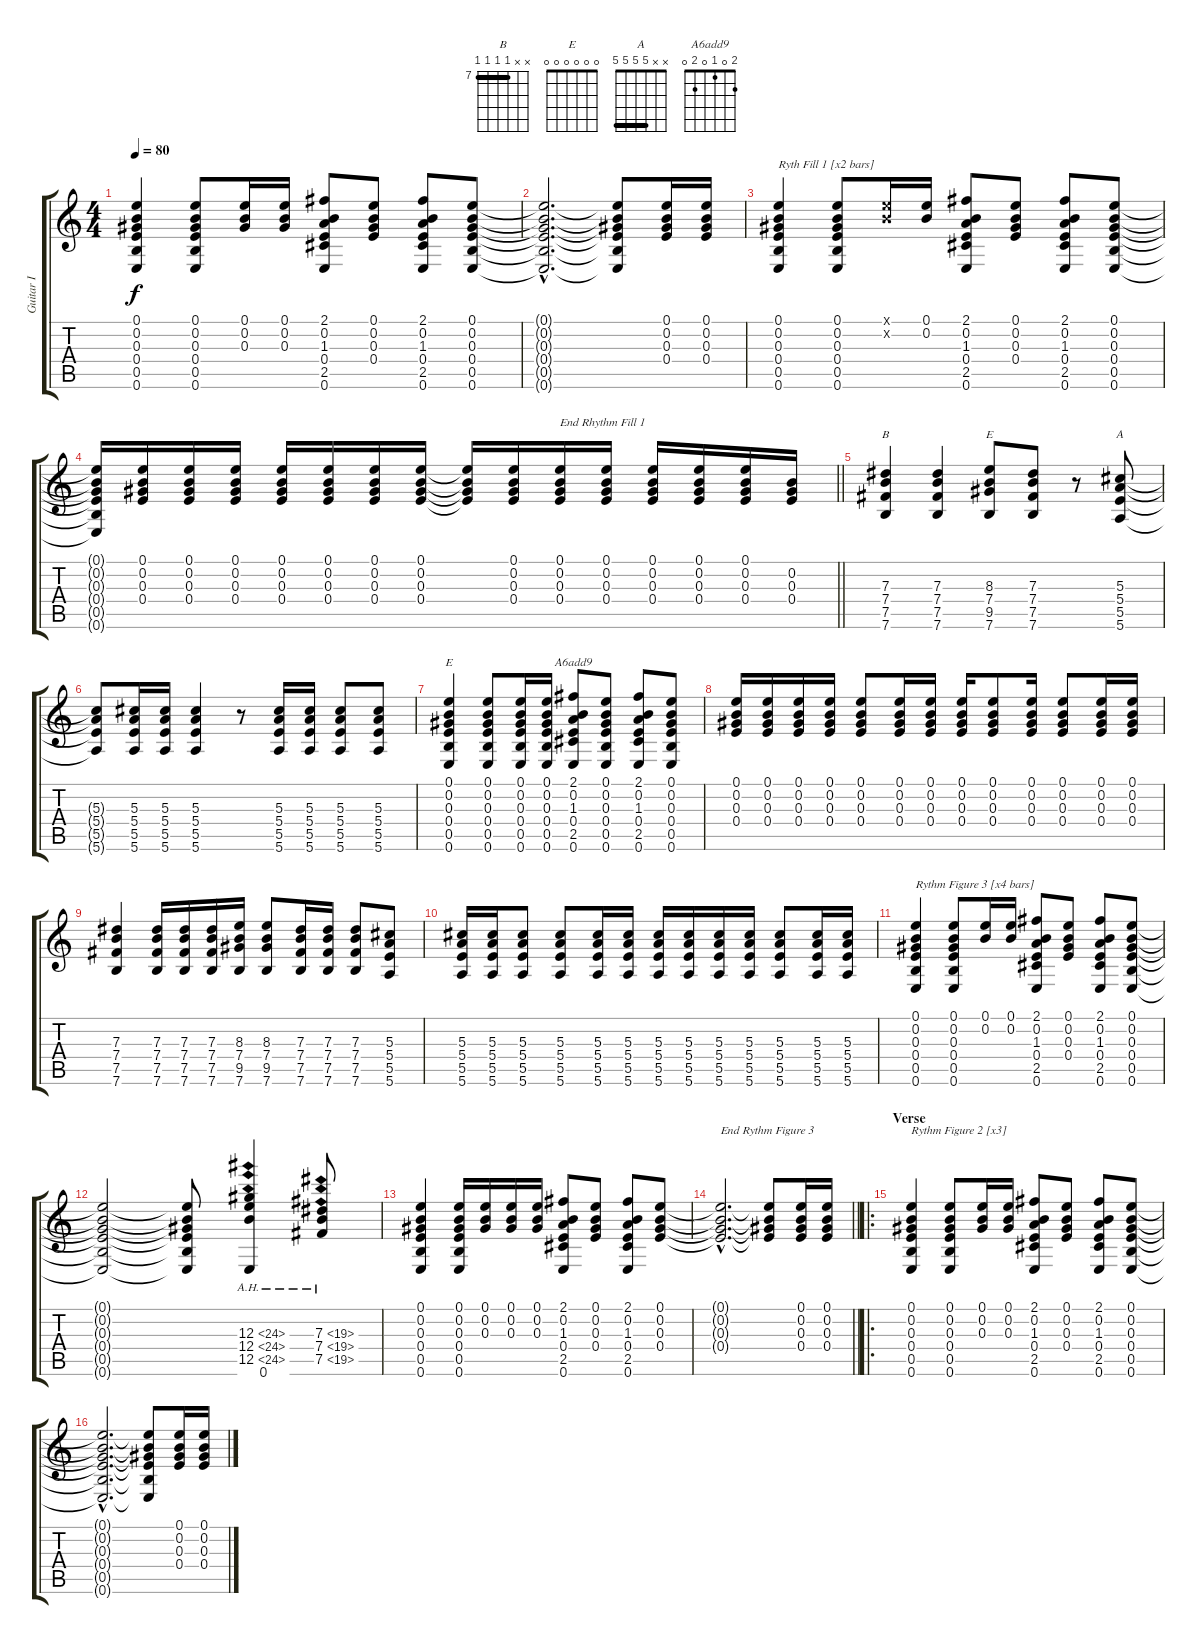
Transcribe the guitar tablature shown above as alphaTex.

\track ("Guitar I" "Guitar I") {instrument acousticguitarnylon}
\staff {score tabs}
\tuning (E4 B3 Ab3 E3 B2 E2) {hide}
\chord ("B" x x 7 7 7 7) {firstfret 7 barre 7}
\chord ("E" x x 8 7 9 7) {firstfret 7 barre 7}
\chord ("A" x x 5 5 5 5) {barre 5}
\chord ("E" 0 0 0 0 0 0)
\chord ("A6add9" 2 0 1 0 2 0)
\ts (4 4)
\tempo 80
\clef g2
\ks c
(0.1 0.2 0.3 0.4 0.5 0.6).4{dy f} (0.1 0.2 0.3 0.4 0.5 0.6).8 (0.1 0.2 0.3).16 (0.1 0.2 0.3).16 (2.1 0.2 1.3 0.4 2.5 0.6).8 (0.1 0.2 0.3 0.4).8 (2.1 0.2 1.3 0.4 2.5 0.6).8 (0.1 0.2 0.3 0.4 0.5 0.6).8 |
(0.1{hac t} 0.2{hac t} 0.3{hac t} 0.4{hac t} 0.5{hac t} 0.6{hac t}).2{d} (0.1{t} 0.2{t} 0.3{t} 0.4{t} 0.5{t} 0.6{t}).8 (0.1 0.2 0.3 0.4).16 (0.1 0.2 0.3 0.4).16 |
(0.1 0.2 0.3 0.4 0.5 0.6).4{txt "Ryth Fill 1 [x2 bars]"} (0.1 0.2 0.3 0.4 0.5 0.6).8 (0.1{x} 0.2{x}).16 (0.1 0.2).16 (2.1 0.2 1.3 0.4 2.5 0.6).8 (0.1 0.2 0.3 0.4).8 (2.1 0.2 1.3 0.4 2.5 0.6).8 (0.1 0.2 0.3 0.4 0.5 0.6).8 |
\barLineRight lightlight
(0.1{t} 0.2{t} 0.3{t} 0.4{t} 0.5{t} 0.6{t}).16 (0.1 0.2 0.3 0.4).16 (0.1 0.2 0.3 0.4).16 (0.1 0.2 0.3 0.4).16 (0.1 0.2 0.3 0.4).16 (0.1 0.2 0.3 0.4).16 (0.1 0.2 0.3 0.4).16 (0.1 0.2 0.3 0.4).16 (0.1{t} 0.2{t} 0.3{t} 0.4{t}).16 (0.1 0.2 0.3 0.4).16 (0.1 0.2 0.3 0.4).16{txt "End Rhythm Fill 1"} (0.1 0.2 0.3 0.4).16 (0.1 0.2 0.3 0.4).16 (0.1 0.2 0.3 0.4).16 (0.1 0.2 0.3 0.4).16 (0.2 0.3 0.4).16 |
(7.3 7.4 7.5 7.6).4{ch "B"} (7.3 7.4 7.5 7.6).4 (8.3 7.4 9.5 7.6).8{ch "E"} (7.3 7.4 7.5 7.6).8 r.8 (5.3 5.4 5.5 5.6).8{ch "A"} |
(5.3{t} 5.4{t} 5.5{t} 5.6{t}).8 (5.3 5.4 5.5 5.6).16 (5.3 5.4 5.5 5.6).16 (5.3 5.4 5.5 5.6).4 r.8 (5.3 5.4 5.5 5.6).16 (5.3 5.4 5.5 5.6).16 (5.3 5.4 5.5 5.6).8 (5.3 5.4 5.5 5.6).8 |
(0.1 0.2 0.3 0.4 0.5 0.6).4{ch "E"} (0.1 0.2 0.3 0.4 0.5 0.6).8 (0.1 0.2 0.3 0.4 0.5 0.6).16 (0.1 0.2 0.3 0.4 0.5 0.6).16 (2.1 0.2 1.3 0.4 2.5 0.6).8{ch "A6add9"} (0.1 0.2 0.3 0.4 0.5 0.6).8 (2.1 0.2 1.3 0.4 2.5 0.6).8 (0.1 0.2 0.3 0.4 0.5 0.6).8 |
(0.1 0.2 0.3 0.4).16 (0.1 0.2 0.3 0.4).16 (0.1 0.2 0.3 0.4).16 (0.1 0.2 0.3 0.4).16 (0.1 0.2 0.3 0.4).8 (0.1 0.2 0.3 0.4).16 (0.1 0.2 0.3 0.4).16 (0.1 0.2 0.3 0.4).16 (0.1 0.2 0.3 0.4).8 (0.1 0.2 0.3 0.4).16 (0.1 0.2 0.3 0.4).8 (0.1 0.2 0.3 0.4).16 (0.1 0.2 0.3 0.4).16 |
(7.3 7.4 7.5 7.6).4 (7.3 7.4 7.5 7.6).16 (7.3 7.4 7.5 7.6).16 (7.3 7.4 7.5 7.6).16 (8.3 7.4 9.5 7.6).16 (8.3 7.4 9.5 7.6).8 (7.3 7.4 7.5 7.6).16 (7.3 7.4 7.5 7.6).16 (7.3 7.4 7.5 7.6).8 (5.3 5.4 5.5 5.6).8 |
(5.3 5.4 5.5 5.6).16 (5.3 5.4 5.5 5.6).16 (5.3 5.4 5.5 5.6).8 (5.3 5.4 5.5 5.6).8 (5.3 5.4 5.5 5.6).16 (5.3 5.4 5.5 5.6).16 (5.3 5.4 5.5 5.6).16 (5.3 5.4 5.5 5.6).16 (5.3 5.4 5.5 5.6).16 (5.3 5.4 5.5 5.6).16 (5.3 5.4 5.5 5.6).8 (5.3 5.4 5.5 5.6).16 (5.3 5.4 5.5 5.6).16 |
(0.1 0.2 0.3 0.4 0.5 0.6).4{txt "Rythm Figure 3 [x4 bars]"} (0.1 0.2 0.3 0.4 0.5 0.6).8 (0.1 0.2).16 (0.1 0.2).16 (2.1 0.2 1.3 0.4 2.5 0.6).8 (0.1 0.2 0.3 0.4).8 (2.1 0.2 1.3 0.4 2.5 0.6).8 (0.1 0.2 0.3 0.4 0.5 0.6).8 |
(0.1{t} 0.2{t} 0.3{t} 0.4{t} 0.5{t} 0.6{t}).2 (0.1{t} 0.2{t} 0.3{t} 0.4{t} 0.5{t} 0.6{t}).8 (12.3{ah 12} 12.4{ah 12} 12.5{ah 12} 0.6).4 (7.3{ah 12} 7.4{ah 12} 7.5{ah 12}).8 |
(0.1 0.2 0.3 0.4 0.5 0.6).4 (0.1 0.2 0.3 0.4 0.5 0.6).16 (0.1 0.2 0.3).16 (0.1 0.2 0.3).16 (0.1 0.2 0.3).16 (2.1 0.2 1.3 0.4 2.5 0.6).8 (0.1 0.2 0.3 0.4).8 (2.1 0.2 1.3 0.4 2.5 0.6).8 (0.1 0.2 0.3 0.4).8 |
\barLineRight lightlight
(0.1{hac t} 0.2{hac t} 0.3{hac t} 0.4{hac t}).2{d txt "End Rythm Figure 3"} (0.1{t} 0.2{t} 0.3{t} 0.4{t}).8 (0.1 0.2 0.3 0.4).16 (0.1 0.2 0.3 0.4).16 |
\ro
\section ("" "Verse")
(0.1 0.2 0.3 0.4 0.5 0.6).4{txt "Rythm Figure 2 [x3]"} (0.1 0.2 0.3 0.4 0.5 0.6).8 (0.1 0.2 0.3).16 (0.1 0.2 0.3).16 (2.1 0.2 1.3 0.4 2.5 0.6).8 (0.1 0.2 0.3 0.4).8 (2.1 0.2 1.3 0.4 2.5 0.6).8 (0.1 0.2 0.3 0.4 0.5 0.6).8 |
(0.1{hac t} 0.2{hac t} 0.3{hac t} 0.4{hac t} 0.5{hac t} 0.6{hac t}).2{d} (0.1{t} 0.2{t} 0.3{t} 0.4{t} 0.5{t} 0.6{t}).8 (0.1 0.2 0.3 0.4).16 (0.1 0.2 0.3 0.4).16
